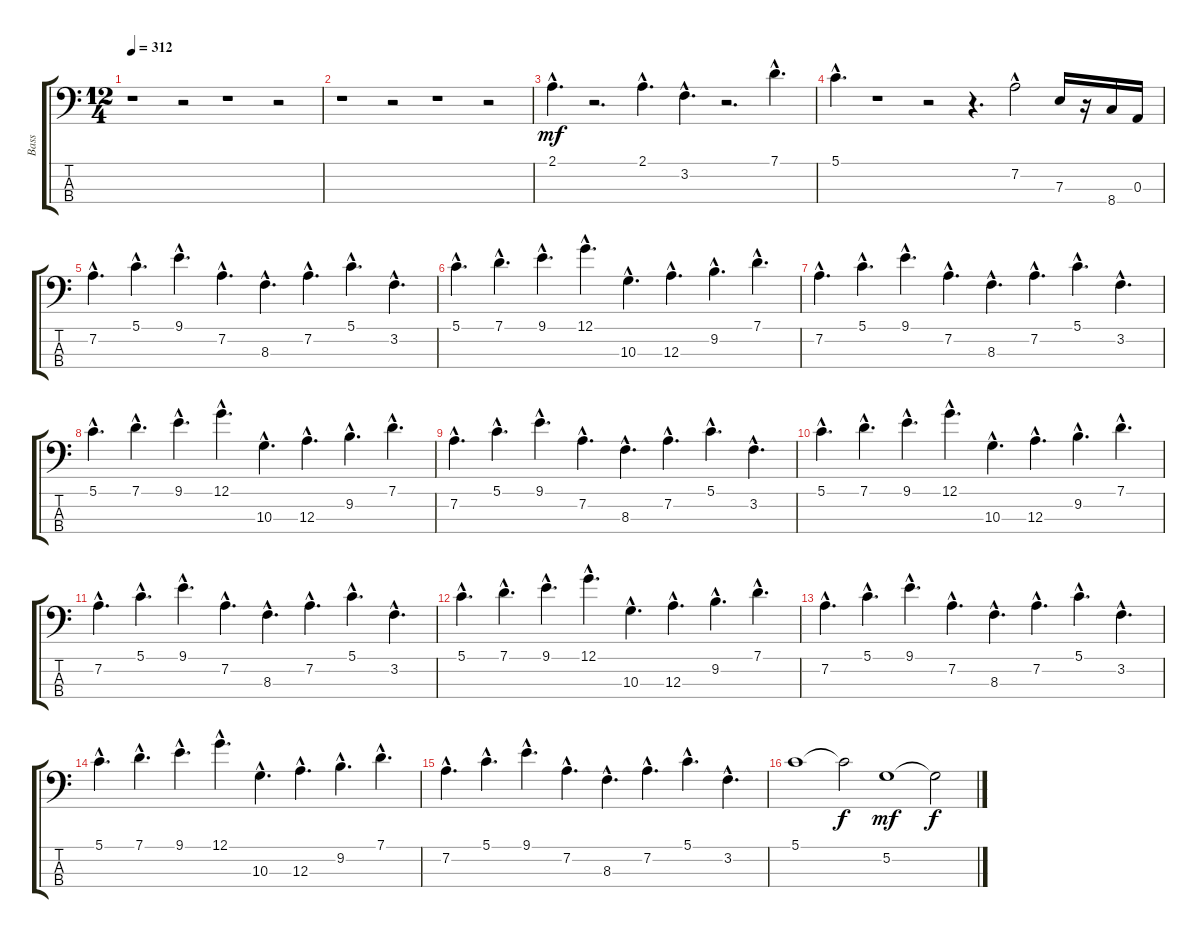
\track ("Bass" "Bass") {instrument electricbassfinger}
\staff {score tabs}
\tuning (G2 D2 A1 E1) {hide}
\ts (12 4)
\tempo 312
\clef f4
\ks c
r.1{dy mf instrument electricbassfinger} r.2 r.1 r.2 |
r.1 r.2 r.1 r.2 |
2.1{hac}.4{d} r.2{d} 2.1{hac}.4{d} 3.2{hac}.4{d} r.2{d} 7.1{hac}.4{d} |
5.1{hac}.4{d} r.1 r.2 r.4{d} 7.2{hac}.2 7.3.16 r.16 8.4.16 0.3.16 |
7.2{hac}.4{d} 5.1{hac}.4{d} 9.1{hac}.4{d} 7.2{hac}.4{d} 8.3{hac}.4{d} 7.2{hac}.4{d} 5.1{hac}.4{d} 3.2{hac}.4{d} |
5.1{hac}.4{d} 7.1{hac}.4{d} 9.1{hac}.4{d} 12.1{hac}.4{d} 10.3{hac}.4{d} 12.3{hac}.4{d} 9.2{hac}.4{d} 7.1{hac}.4{d} |
7.2{hac}.4{d} 5.1{hac}.4{d} 9.1{hac}.4{d} 7.2{hac}.4{d} 8.3{hac}.4{d} 7.2{hac}.4{d} 5.1{hac}.4{d} 3.2{hac}.4{d} |
5.1{hac}.4{d} 7.1{hac}.4{d} 9.1{hac}.4{d} 12.1{hac}.4{d} 10.3{hac}.4{d} 12.3{hac}.4{d} 9.2{hac}.4{d} 7.1{hac}.4{d} |
7.2{hac}.4{d} 5.1{hac}.4{d} 9.1{hac}.4{d} 7.2{hac}.4{d} 8.3{hac}.4{d} 7.2{hac}.4{d} 5.1{hac}.4{d} 3.2{hac}.4{d} |
5.1{hac}.4{d} 7.1{hac}.4{d} 9.1{hac}.4{d} 12.1{hac}.4{d} 10.3{hac}.4{d} 12.3{hac}.4{d} 9.2{hac}.4{d} 7.1{hac}.4{d} |
7.2{hac}.4{d} 5.1{hac}.4{d} 9.1{hac}.4{d} 7.2{hac}.4{d} 8.3{hac}.4{d} 7.2{hac}.4{d} 5.1{hac}.4{d} 3.2{hac}.4{d} |
5.1{hac}.4{d} 7.1{hac}.4{d} 9.1{hac}.4{d} 12.1{hac}.4{d} 10.3{hac}.4{d} 12.3{hac}.4{d} 9.2{hac}.4{d} 7.1{hac}.4{d} |
7.2{hac}.4{d} 5.1{hac}.4{d} 9.1{hac}.4{d} 7.2{hac}.4{d} 8.3{hac}.4{d} 7.2{hac}.4{d} 5.1{hac}.4{d} 3.2{hac}.4{d} |
5.1{hac}.4{d} 7.1{hac}.4{d} 9.1{hac}.4{d} 12.1{hac}.4{d} 10.3{hac}.4{d} 12.3{hac}.4{d} 9.2{hac}.4{d} 7.1{hac}.4{d} |
7.2{hac}.4{d} 5.1{hac}.4{d} 9.1{hac}.4{d} 7.2{hac}.4{d} 8.3{hac}.4{d} 7.2{hac}.4{d} 5.1{hac}.4{d} 3.2{hac}.4{d} |
5.1.1 5.1{t}.2{dy f} 5.2.1{dy mf} 5.2{t}.2{dy f}
